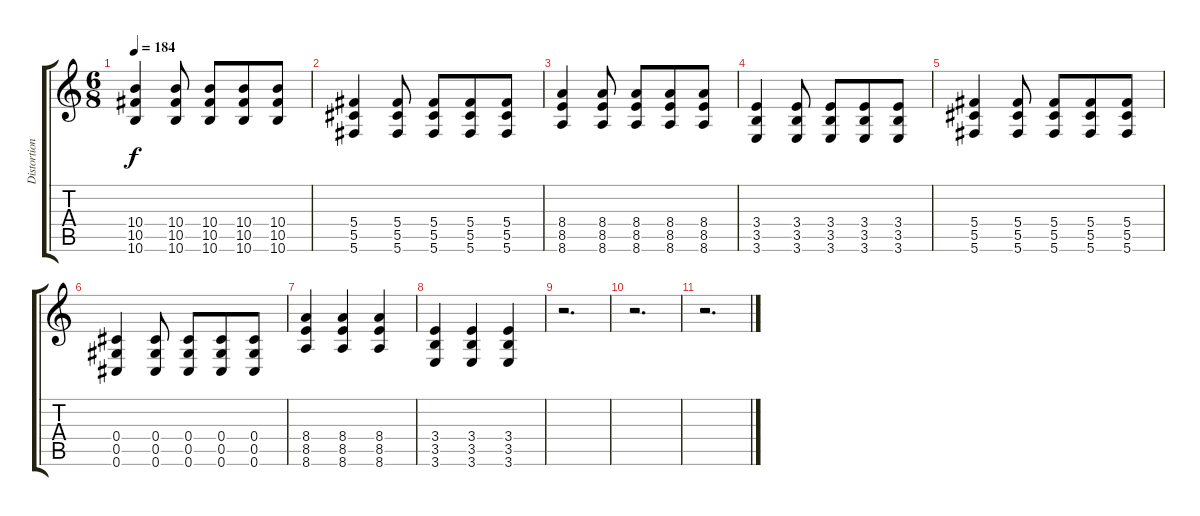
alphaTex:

\track ("Distortion Guitar" "Distortion") {instrument distortionguitar}
\staff {score tabs}
\tuning (Eb4 Bb3 Gb3 Db3 Ab2 Db2) {hide}
\ts (6 8)
\tempo 184
\clef g2
\ks c
(10.4 10.5 10.6).4{dy f} (10.4 10.5 10.6).8 (10.4 10.5 10.6).8 (10.4 10.5 10.6).8 (10.4 10.5 10.6).8 |
(5.4 5.5 5.6).4 (5.4 5.5 5.6).8 (5.4 5.5 5.6).8 (5.4 5.5 5.6).8 (5.4 5.5 5.6).8 |
(8.4 8.5 8.6).4 (8.4 8.5 8.6).8 (8.4 8.5 8.6).8 (8.4 8.5 8.6).8 (8.4 8.5 8.6).8 |
(3.4 3.5 3.6).4 (3.4 3.5 3.6).8 (3.4 3.5 3.6).8 (3.4 3.5 3.6).8 (3.4 3.5 3.6).8 |
(5.4 5.5 5.6).4 (5.4 5.5 5.6).8 (5.4 5.5 5.6).8 (5.4 5.5 5.6).8 (5.4 5.5 5.6).8 |
(0.4 0.5 0.6).4 (0.4 0.5 0.6).8 (0.4 0.5 0.6).8 (0.4 0.5 0.6).8 (0.4 0.5 0.6).8 |
(8.4 8.5 8.6).4 (8.4 8.5 8.6).4 (8.4 8.5 8.6).4 |
(3.4 3.5 3.6).4 (3.4 3.5 3.6).4 (3.4 3.5 3.6).4 |
r.2{d} |
r.2{d} |
r.2{d}
